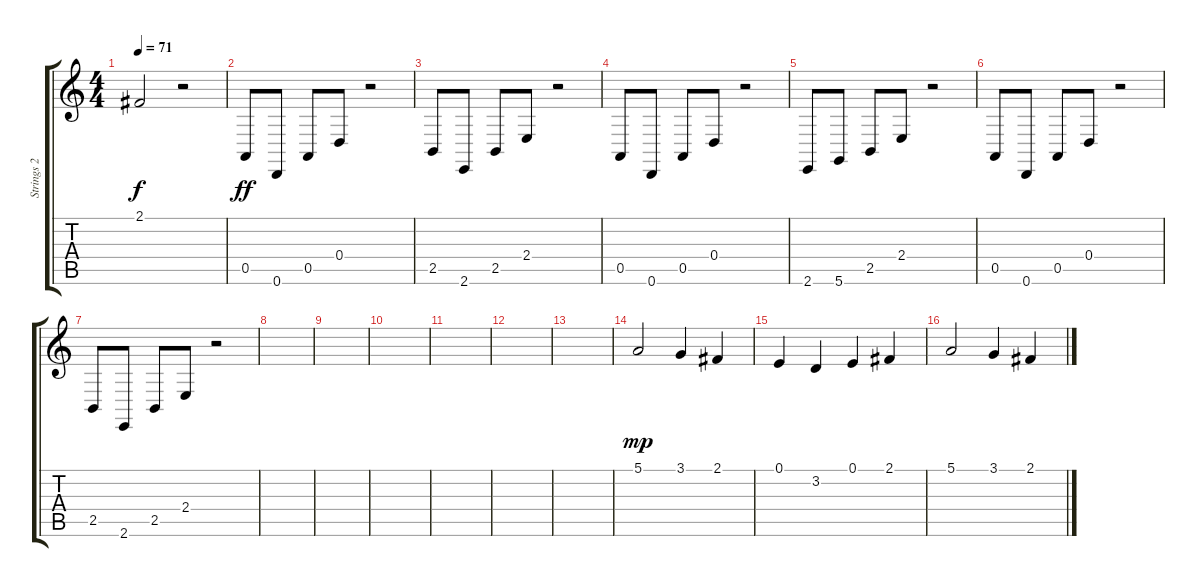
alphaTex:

\track ("Strings 2" "Strings 2") {instrument stringensemble2}
\staff {score tabs}
\tuning (E4 B3 G3 D3 A2 D2) {hide}
\ts (4 4)
\tempo 71
\clef g2
\ks c
2.1{t}.2{dy f} r.2 |
0.5.8{dy ff volume 13 balance 2} 0.6.8{balance 8} 0.5.8 0.4.8{volume 13} r.2 |
2.5.8{volume 13} 2.6.8 2.5.8 2.4.8 r.2 |
0.5.8 0.6.8 0.5.8 0.4.8 r.2 |
2.6.8 5.6.8 2.5.8 2.4.8 r.2 |
0.5.8 0.6.8{balance 8} 0.5.8 0.4.8{volume 13} r.2 |
2.5.8{volume 13} 2.6.8 2.5.8 2.4.8 r.2 |
|
|
|
|
|
|
5.1.2{dy mp volume 16 balance 3} 3.1.4{volume 14} 2.1.4 |
0.1.4 3.2.4 0.1.4 2.1.4{balance 3} |
5.1.2 3.1.4 2.1.4
